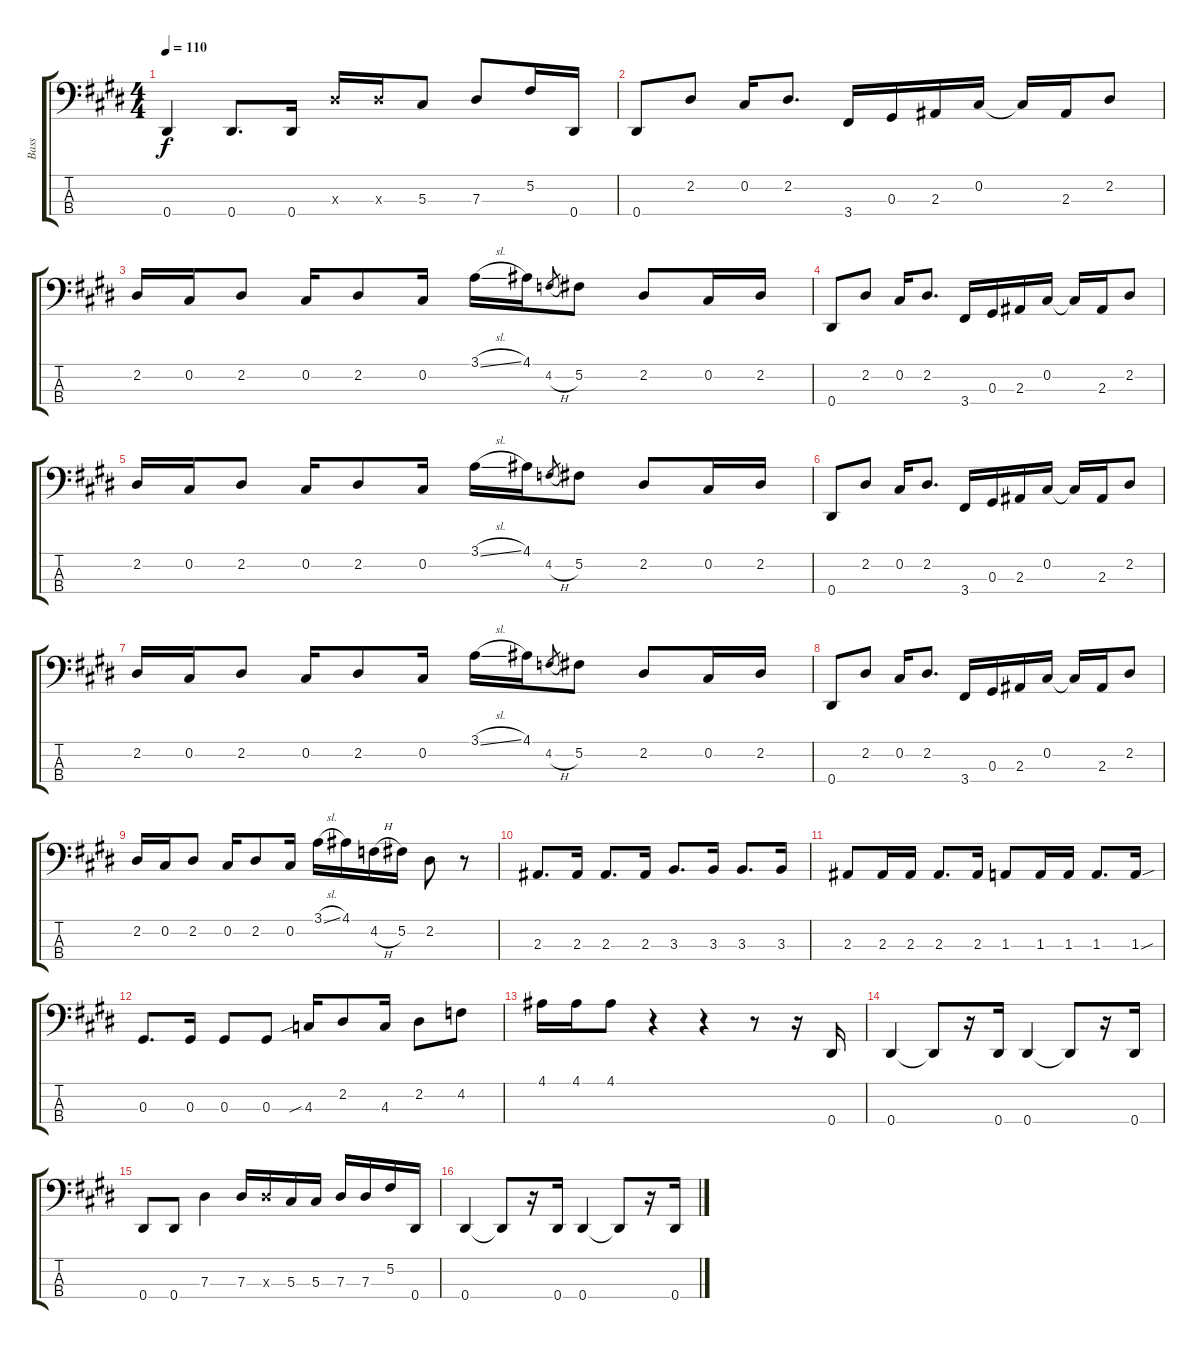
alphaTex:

\track ("Bass" "Bass") {instrument electricbasspick}
\staff {score tabs}
\tuning (Gb2 Db2 Ab1 Eb1) {hide}
\ts (4 4)
\tempo 110
\clef f4
\ks e
0.4.4{dy f} 0.4.8{d} 0.4.16 7.3{x}.16 7.3{x}.16 5.3.8 7.3.8 5.2.16 0.4.16 |
0.4.8 2.2.8 0.2.16 2.2.8{d} 3.4.16 0.3.16 2.3.16 0.2.16 0.2{t}.16 2.3.16 2.2.8 |
2.2.16 0.2.16 2.2.8 0.2.16 2.2.8 0.2.16 3.1{sl}.16 4.1.16 4.2{h}.8{gr} 5.2.8 2.2.8 0.2.16 2.2.16 |
0.4.8 2.2.8 0.2.16 2.2.8{d} 3.4.16 0.3.16 2.3.16 0.2.16 0.2{t}.16 2.3.16 2.2.8 |
2.2.16 0.2.16 2.2.8 0.2.16 2.2.8 0.2.16 3.1{sl}.16 4.1.16 4.2{h}.8{gr} 5.2.8 2.2.8 0.2.16 2.2.16 |
0.4.8 2.2.8 0.2.16 2.2.8{d} 3.4.16 0.3.16 2.3.16 0.2.16 0.2{t}.16 2.3.16 2.2.8 |
2.2.16 0.2.16 2.2.8 0.2.16 2.2.8 0.2.16 3.1{sl}.16 4.1.16 4.2{h}.8{gr} 5.2.8 2.2.8 0.2.16 2.2.16 |
0.4.8 2.2.8 0.2.16 2.2.8{d} 3.4.16 0.3.16 2.3.16 0.2.16 0.2{t}.16 2.3.16 2.2.8 |
2.2.16 0.2.16 2.2.8 0.2.16 2.2.8 0.2.16 3.1{sl}.16 4.1.16 4.2{h}.16 5.2.16 2.2.8 r.8 |
2.3.8{d} 2.3.16 2.3.8{d} 2.3.16 3.3.8{d} 3.3.16 3.3.8{d} 3.3.16 |
2.3.8 2.3.16 2.3.16 2.3.8{d} 2.3.16 1.3.8 1.3.16 1.3.16 1.3.8{d} 1.3{sou}.16 |
0.3.8{d} 0.3.16 0.3.8 0.3.8 4.3{sib}.16 2.2.8 4.3.16 2.2.8 4.2.8 |
4.1.16 4.1.16 4.1.8 r.4 r.4 r.8 r.16 0.4.16 |
0.4.4 0.4{t}.8 r.16 0.4.16 0.4.4 0.4{t}.8 r.16 0.4.16 |
0.4.8 0.4.8 7.3.4 7.3.16 7.3{x}.16 5.3.16 5.3.16 7.3.16 7.3.16 5.2.16 0.4.16 |
0.4.4 0.4{t}.8 r.16 0.4.16 0.4.4 0.4{t}.8 r.16 0.4.16
